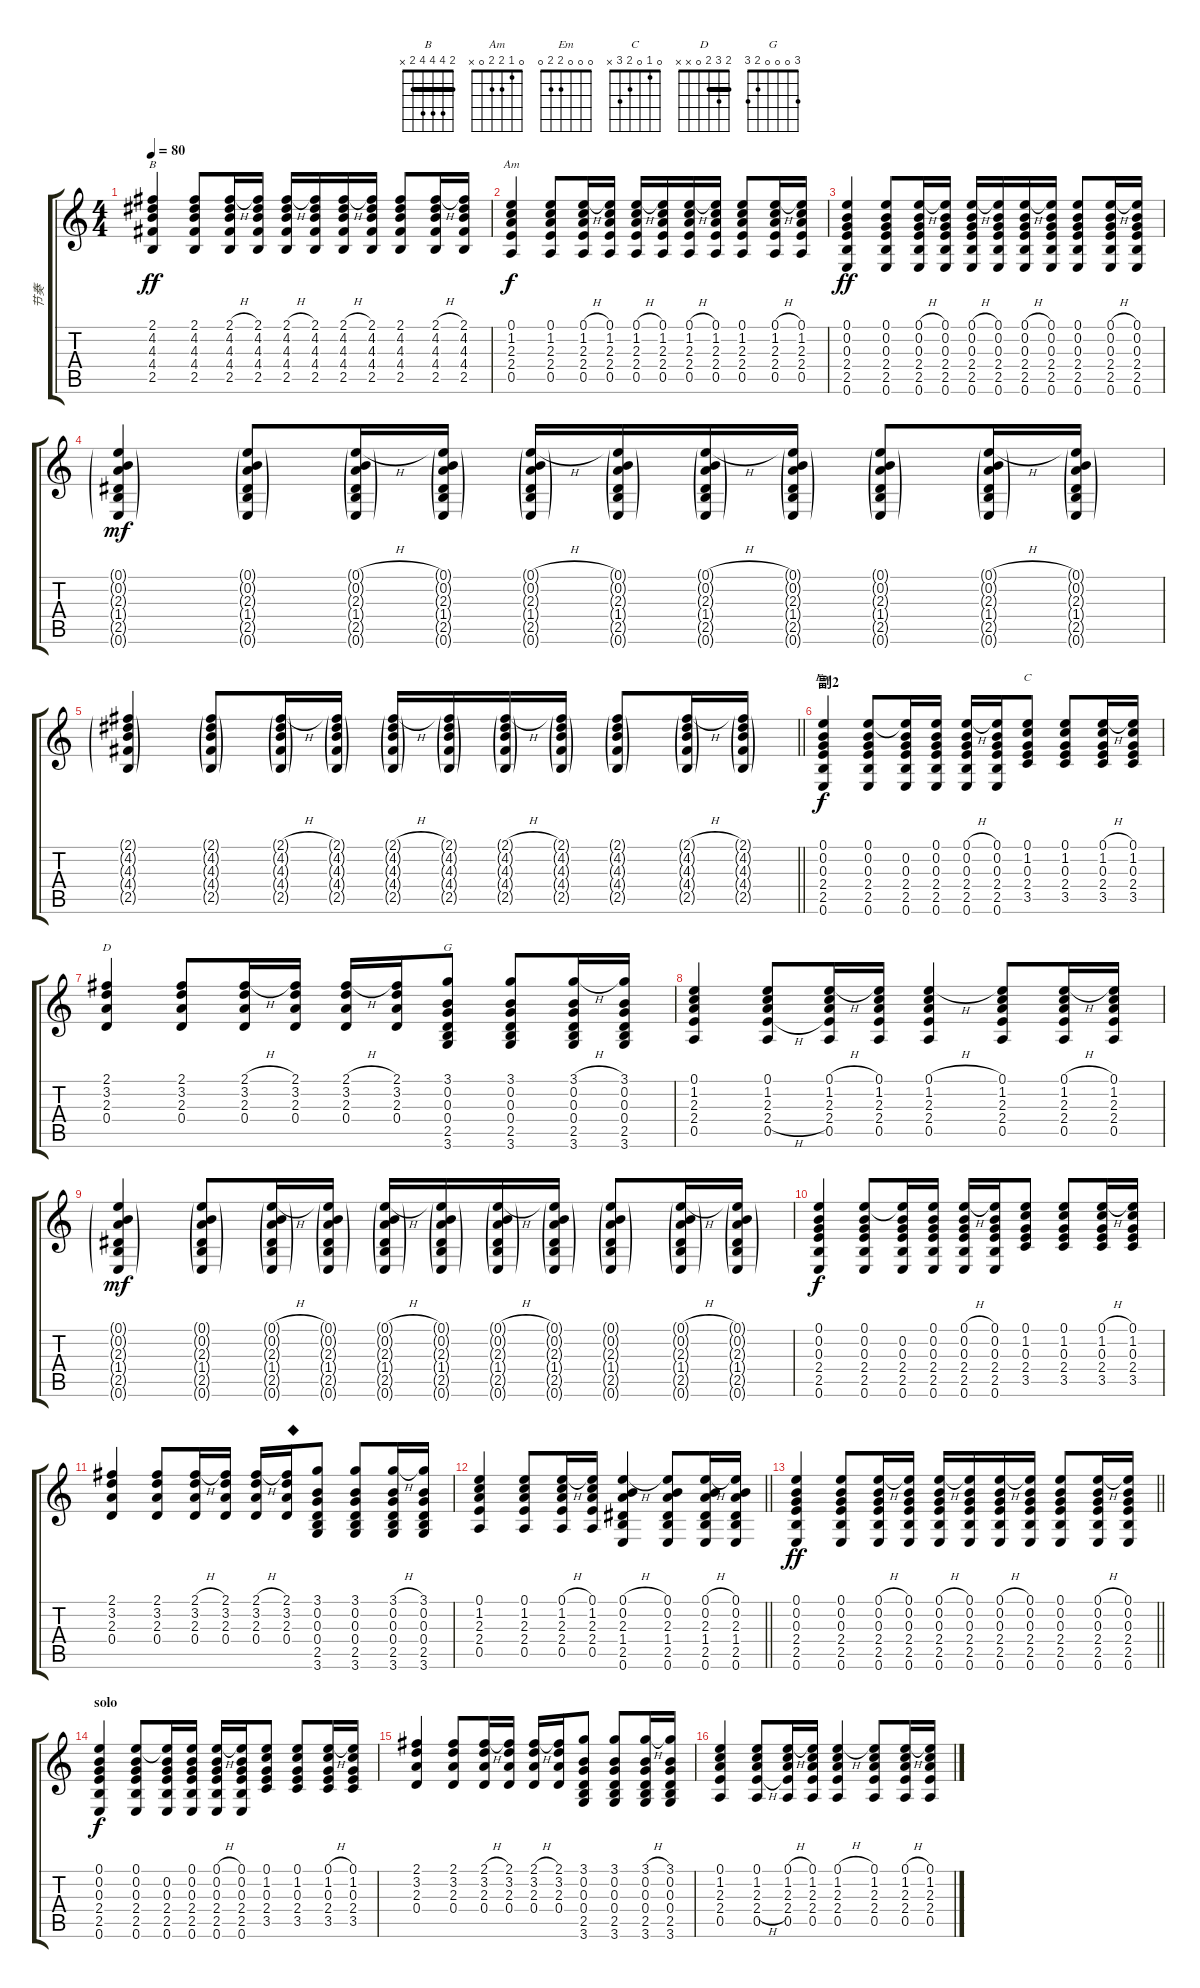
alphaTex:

\track ("节奏" "节奏") {instrument acousticguitarsteel}
\staff {score tabs}
\tuning (E4 B3 G3 D3 A2 E2) {hide}
\chord ("B" 2 4 4 4 2 x) {barre 2}
\chord ("Am" 0 1 2 2 0 x)
\chord ("Em" 0 0 0 2 2 0)
\chord ("C" 0 1 0 2 3 x)
\chord ("D" 2 3 2 0 x x) {barre 2}
\chord ("G" 3 0 0 0 2 3)
\ts (4 4)
\tempo 80
\clef g2
\ks c
(2.1 4.2 4.3 4.4 2.5).4{ch "B" dy ff} (2.1 4.2 4.3 4.4 2.5).8 (2.1{h} 4.2 4.3 4.4 2.5).16 (2.1 4.2 4.3 4.4 2.5).16 (2.1{h} 4.2 4.3 4.4 2.5).16 (2.1 4.2 4.3 4.4 2.5).16 (2.1{h} 4.2 4.3 4.4 2.5).16 (2.1 4.2 4.3 4.4 2.5).16 (2.1 4.2 4.3 4.4 2.5).8 (2.1{h} 4.2 4.3 4.4 2.5).16 (2.1 4.2 4.3 4.4 2.5).16 |
(0.1 1.2 2.3 2.4 0.5).4{ch "Am" dy f} (0.1 1.2 2.3 2.4 0.5).8 (0.1{h} 1.2 2.3 2.4 0.5).16 (0.1 1.2 2.3 2.4 0.5).16 (0.1{h} 1.2 2.3 2.4 0.5).16 (0.1 1.2 2.3 2.4 0.5).16 (0.1{h} 1.2 2.3 2.4 0.5).16 (0.1 1.2 2.3 2.4 0.5).16 (0.1 1.2 2.3 2.4 0.5).8 (0.1{h} 1.2 2.3 2.4 0.5).16 (0.1 1.2 2.3 2.4 0.5).16 |
(0.1 0.2 0.3 2.4 2.5 0.6).4{dy ff} (0.1 0.2 0.3 2.4 2.5 0.6).8 (0.1{h} 0.2 0.3 2.4 2.5 0.6).16 (0.1 0.2 0.3 2.4 2.5 0.6).16 (0.1{h} 0.2 0.3 2.4 2.5 0.6).16 (0.1 0.2 0.3 2.4 2.5 0.6).16 (0.1{h} 0.2 0.3 2.4 2.5 0.6).16 (0.1 0.2 0.3 2.4 2.5 0.6).16 (0.1 0.2 0.3 2.4 2.5 0.6).8 (0.1{h} 0.2 0.3 2.4 2.5 0.6).16 (0.1 0.2 0.3 2.4 2.5 0.6).16 |
(0.1{g} 0.2{g} 2.3{g} 1.4{g} 2.5{g} 0.6{g}).4{dy mf} (0.1{g} 0.2{g} 2.3{g} 1.4{g} 2.5{g} 0.6{g}).8 (0.1{h g} 0.2{g} 2.3{g} 1.4{g} 2.5{g} 0.6{g}).16 (0.1{g} 0.2{g} 2.3{g} 1.4{g} 2.5{g} 0.6{g}).16 (0.1{h g} 0.2{g} 2.3{g} 1.4{g} 2.5{g} 0.6{g}).16 (0.1{g} 0.2{g} 2.3{g} 1.4{g} 2.5{g} 0.6{g}).16 (0.1{h g} 0.2{g} 2.3{g} 1.4{g} 2.5{g} 0.6{g}).16 (0.1{g} 0.2{g} 2.3{g} 1.4{g} 2.5{g} 0.6{g}).16 (0.1{g} 0.2{g} 2.3{g} 1.4{g} 2.5{g} 0.6{g}).8 (0.1{h g} 0.2{g} 2.3{g} 1.4{g} 2.5{g} 0.6{g}).16 (0.1{g} 0.2{g} 2.3{g} 1.4{g} 2.5{g} 0.6{g}).16 |
\barLineRight lightlight
(2.1{g} 4.2{g} 4.3{g} 4.4{g} 2.5{g}).4 (2.1{g} 4.2{g} 4.3{g} 4.4{g} 2.5{g}).8 (2.1{h g} 4.2{g} 4.3{g} 4.4{g} 2.5{g}).16 (2.1{g} 4.2{g} 4.3{g} 4.4{g} 2.5{g}).16 (2.1{h g} 4.2{g} 4.3{g} 4.4{g} 2.5{g}).16 (2.1{g} 4.2{g} 4.3{g} 4.4{g} 2.5{g}).16 (2.1{h g} 4.2{g} 4.3{g} 4.4{g} 2.5{g}).16 (2.1{g} 4.2{g} 4.3{g} 4.4{g} 2.5{g}).16 (2.1{g} 4.2{g} 4.3{g} 4.4{g} 2.5{g}).8 (2.1{h g} 4.2{g} 4.3{g} 4.4{g} 2.5{g}).16 (2.1{g} 4.2{g} 4.3{g} 4.4{g} 2.5{g}).16 |
\section ("" "副2")
(0.1 0.2 0.3 2.4 2.5 0.6).4{ch "Em" dy f} (0.1 0.2 0.3 2.4 2.5 0.6).8 (0.1{t} 0.2 0.3 2.4 2.5 0.6).16 (0.1 0.2 0.3 2.4 2.5 0.6).16 (0.1{h} 0.2 0.3 2.4 2.5 0.6).16 (0.1 0.2 0.3 2.4 2.5 0.6).16 (0.1 1.2 0.3 2.4 3.5).8{ch "C"} (0.1 1.2 0.3 2.4 3.5).8 (0.1{h} 1.2 0.3 2.4 3.5).16 (0.1 1.2 0.3 2.4 3.5).16 |
(2.1 3.2 2.3 0.4).4{ch "D"} (2.1 3.2 2.3 0.4).8 (2.1{h} 3.2 2.3 0.4).16 (2.1 3.2 2.3 0.4).16 (2.1{h} 3.2 2.3 0.4).16 (2.1 3.2 2.3 0.4).16 (3.1 0.2 0.3 0.4 2.5 3.6).8{ch "G"} (3.1 0.2 0.3 0.4 2.5 3.6).8 (3.1{h} 0.2 0.3 0.4 2.5 3.6).16 (3.1 0.2 0.3 0.4 2.5 3.6).16 |
(0.1 1.2 2.3 2.4 0.5).4 (0.1 1.2 2.3 2.4{h} 0.5).8 (0.1{h} 1.2 2.3 2.4 0.5).16 (0.1 1.2 2.3 2.4 0.5).16 (0.1{h} 1.2 2.3 2.4 0.5).4 (0.1 1.2 2.3 2.4 0.5).8 (0.1{h} 1.2 2.3 2.4 0.5).16 (0.1 1.2 2.3 2.4 0.5).16 |
(0.1{g} 0.2{g} 2.3{g} 1.4{g} 2.5{g} 0.6{g}).4{dy mf} (0.1{g} 0.2{g} 2.3{g} 1.4{g} 2.5{g} 0.6{g}).8 (0.1{h g} 0.2{g} 2.3{g} 1.4{g} 2.5{g} 0.6{g}).16 (0.1{g} 0.2{g} 2.3{g} 1.4{g} 2.5{g} 0.6{g}).16 (0.1{h g} 0.2{g} 2.3{g} 1.4{g} 2.5{g} 0.6{g}).16 (0.1{g} 0.2{g} 2.3{g} 1.4{g} 2.5{g} 0.6{g}).16 (0.1{h g} 0.2{g} 2.3{g} 1.4{g} 2.5{g} 0.6{g}).16 (0.1{g} 0.2{g} 2.3{g} 1.4{g} 2.5{g} 0.6{g}).16 (0.1{g} 0.2{g} 2.3{g} 1.4{g} 2.5{g} 0.6{g}).8 (0.1{h g} 0.2{g} 2.3{g} 1.4{g} 2.5{g} 0.6{g}).16 (0.1{g} 0.2{g} 2.3{g} 1.4{g} 2.5{g} 0.6{g}).16 |
(0.1 0.2 0.3 2.4 2.5 0.6).4{dy f} (0.1 0.2 0.3 2.4 2.5 0.6).8 (0.1{t} 0.2 0.3 2.4 2.5 0.6).16 (0.1 0.2 0.3 2.4 2.5 0.6).16 (0.1{h} 0.2 0.3 2.4 2.5 0.6).16 (0.1 0.2 0.3 2.4 2.5 0.6).16 (0.1 1.2 0.3 2.4 3.5).8 (0.1 1.2 0.3 2.4 3.5).8 (0.1{h} 1.2 0.3 2.4 3.5).16 (0.1 1.2 0.3 2.4 3.5).16 |
(2.1 3.2 2.3 0.4).4 (2.1 3.2 2.3 0.4).8 (2.1{h} 3.2 2.3 0.4).16 (2.1 3.2 2.3 0.4).16 (2.1{h} 3.2 2.3 0.4).16 (2.1 3.2 2.3 0.4).16{txt "◆"} (3.1 0.2 0.3 0.4 2.5 3.6).8 (3.1 0.2 0.3 0.4 2.5 3.6).8 (3.1{h} 0.2 0.3 0.4 2.5 3.6).16 (3.1 0.2 0.3 0.4 2.5 3.6).16 |
\barLineRight lightlight
(0.1 1.2 2.3 2.4 0.5).4 (0.1 1.2 2.3 2.4 0.5).8 (0.1{h} 1.2 2.3 2.4 0.5).16 (0.1 1.2 2.3 2.4 0.5).16 (0.1{h} 0.2 2.3 1.4 2.5 0.6).4 (0.1 0.2 2.3 1.4 2.5 0.6).8 (0.1{h} 0.2 2.3 1.4 2.5 0.6).16 (0.1 0.2 2.3 1.4 2.5 0.6).16 |
\barLineRight lightlight
(0.1 0.2 0.3 2.4 2.5 0.6).4{dy ff} (0.1 0.2 0.3 2.4 2.5 0.6).8 (0.1{h} 0.2 0.3 2.4 2.5 0.6).16 (0.1 0.2 0.3 2.4 2.5 0.6).16 (0.1{h} 0.2 0.3 2.4 2.5 0.6).16 (0.1 0.2 0.3 2.4 2.5 0.6).16 (0.1{h} 0.2 0.3 2.4 2.5 0.6).16 (0.1 0.2 0.3 2.4 2.5 0.6).16 (0.1 0.2 0.3 2.4 2.5 0.6).8 (0.1{h} 0.2 0.3 2.4 2.5 0.6).16 (0.1 0.2 0.3 2.4 2.5 0.6).16 |
\section ("" "solo")
(0.1 0.2 0.3 2.4 2.5 0.6).4{dy f} (0.1 0.2 0.3 2.4 2.5 0.6).8 (0.1{t} 0.2 0.3 2.4 2.5 0.6).16 (0.1 0.2 0.3 2.4 2.5 0.6).16 (0.1{h} 0.2 0.3 2.4 2.5 0.6).16 (0.1 0.2 0.3 2.4 2.5 0.6).16 (0.1 1.2 0.3 2.4 3.5).8 (0.1 1.2 0.3 2.4 3.5).8 (0.1{h} 1.2 0.3 2.4 3.5).16 (0.1 1.2 0.3 2.4 3.5).16 |
(2.1 3.2 2.3 0.4).4 (2.1 3.2 2.3 0.4).8 (2.1{h} 3.2 2.3 0.4).16 (2.1 3.2 2.3 0.4).16 (2.1{h} 3.2 2.3 0.4).16 (2.1 3.2 2.3 0.4).16 (3.1 0.2 0.3 0.4 2.5 3.6).8 (3.1 0.2 0.3 0.4 2.5 3.6).8 (3.1{h} 0.2 0.3 0.4 2.5 3.6).16 (3.1 0.2 0.3 0.4 2.5 3.6).16 |
(0.1 1.2 2.3 2.4 0.5).4 (0.1 1.2 2.3 2.4{h} 0.5).8 (0.1{h} 1.2 2.3 2.4 0.5).16 (0.1 1.2 2.3 2.4 0.5).16 (0.1{h} 1.2 2.3 2.4 0.5).4 (0.1 1.2 2.3 2.4 0.5).8 (0.1{h} 1.2 2.3 2.4 0.5).16 (0.1 1.2 2.3 2.4 0.5).16
